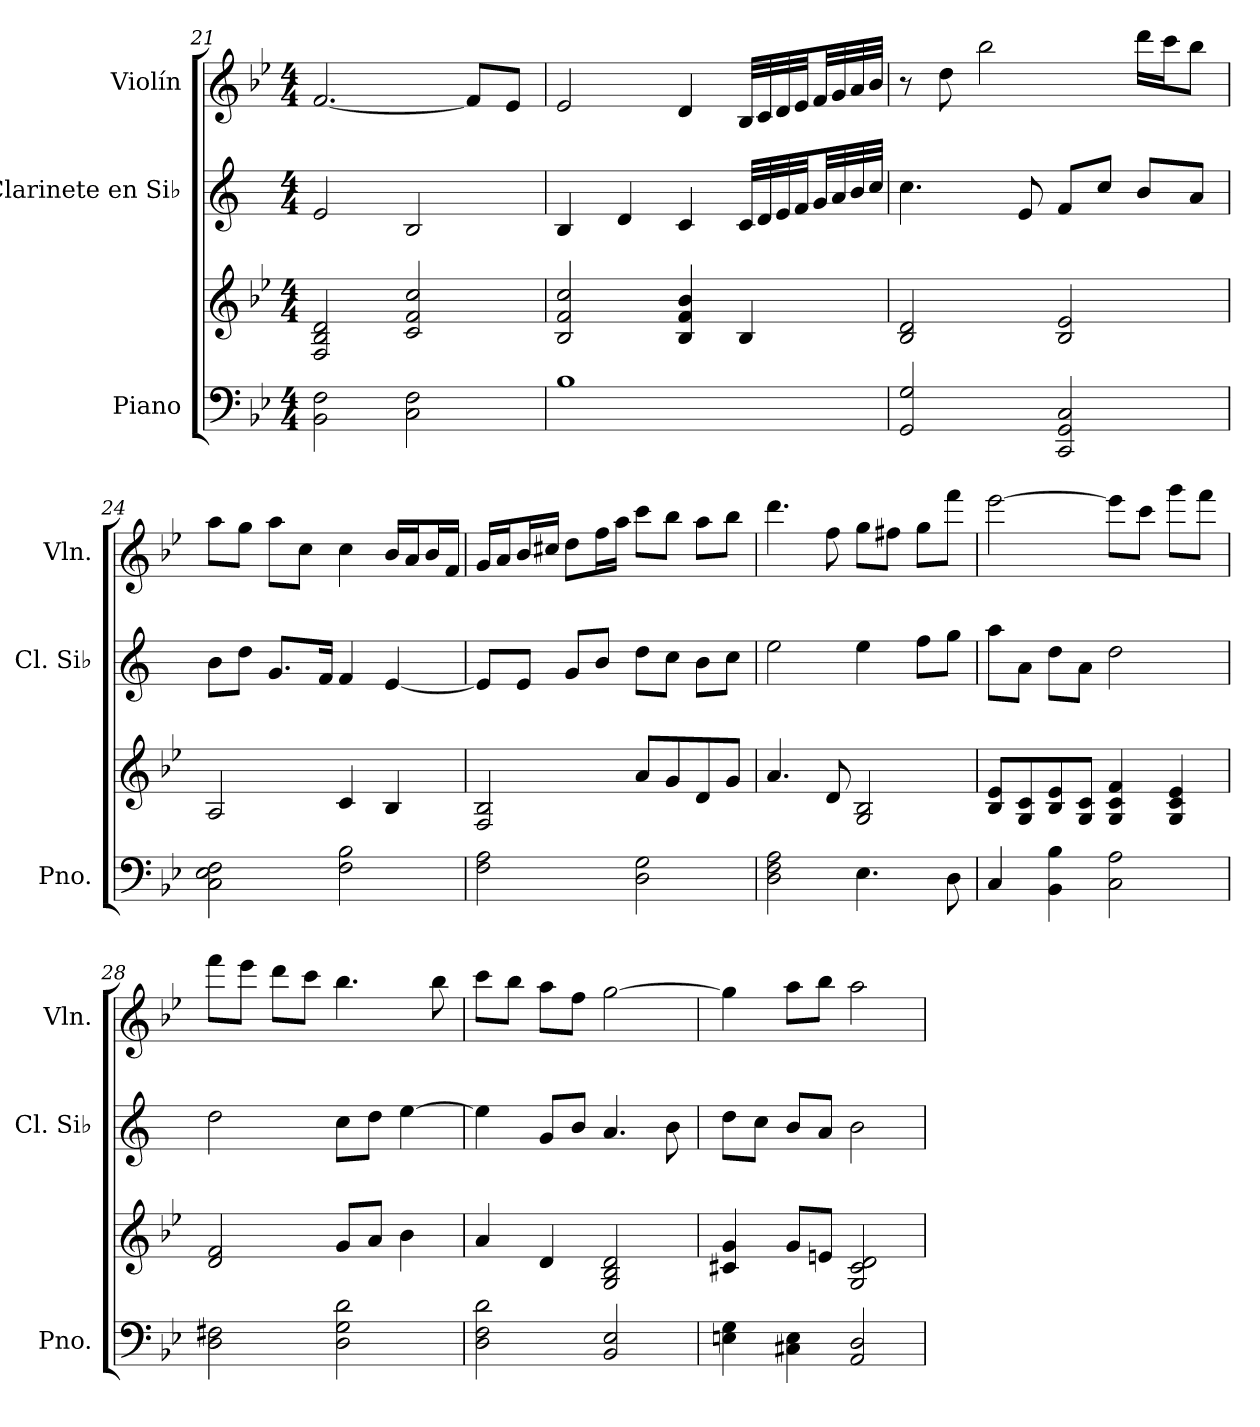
**kern	**kern	**kern	**kern
*part3	*part3	*part2	*part1
*staff4	*staff3	*staff2	*staff1
*I"Piano	*	*I"Clarinete en Si♭	*I"Violín
*I'Pno.	*	*I'Cl. Si♭	*I'Vln.
*clefF4	*clefG2	*clefG2	*clefG2
*	*	*ITrd1c2	*
*k[b-e-]	*k[b-e-]	*k[b-e-]	*k[b-e-]
*M4/4	*M4/4	*M4/4	*M4/4
=21	=21	=21	=21
2BB-\ 2F\	2F/ 2B-/ 2d/	2d/	[2.f/
2C\ 2F\	2c/ 2f/ 2cc/	2A/	.
.	.	.	8f/L]
.	.	.	8e-/J
=22	=22	=22	=22
1B-	2B-/ 2f/ 2cc/	4A/	2e-/
.	.	4c/	.
.	4B-/ 4f/ 4b-/	4B-/	4d/
.	4B-/	32B-/LLL	32B-/LLL
.	.	32c/	32c/
.	.	32d/	32d/
.	.	32e-/JJ	32e-/JJ
.	.	32f/LL	32f/LL
.	.	32g/	32g/
.	.	32a/	32a/
.	.	32b-/JJJ	32b-/JJJ
=23	=23	=23	=23
2GG/ 2G/	2B-/ 2d/	4.b-\	8r
.	.	.	8dd\
.	.	.	2bb-\
.	.	8d/	.
2CC/ 2GG/ 2C/	2B-/ 2e-/	8e-/L	.
.	.	8b-/J	.
.	.	8a/L	16ddd\LL
.	.	.	16ccc\J
.	.	8g/J	8bb-\J
!!LO:LB:g=z
=24	=24	=24	=24
2C\ 2E-\ 2F\	2A/	8a\L	8aa\L
.	.	8cc\J	8gg\J
.	.	8.f/L	8aa\L
.	.	.	8cc\J
.	.	16e-/Jk	.
2F\ 2B-\	4c/	4e-/	4cc\
.	4B-/	[4d/	16b-/LL
.	.	.	16a/J
.	.	.	16b-/L
.	.	.	16f/JJ
=25	=25	=25	=25
2F\ 2A\	2F/ 2B-/	8d/L]	16g/LL
.	.	.	16a/J
.	.	8d/J	16b-/L
.	.	.	16cc#X/JJ
.	.	8f/L	8dd\L
.	.	8a/J	16ff\L
.	.	.	16aa\JJ
2D\ 2G\	8a/L	8cc\L	8ccc\L
.	8g/	8b-\J	8bb-\J
.	8d/	8a\L	8aa\L
.	8g/J	8b-\J	8bb-\J
=26	=26	=26	=26
2D\ 2F\ 2A\	4.a/	2dd\	4.ddd\
.	8d/	.	8ff\
4.E-\	2G/ 2B-/	4dd\	8gg\L
.	.	.	8ff#X\J
.	.	8ee-\L	8gg\L
8D\	.	8ff\J	8fff\J
=27	=27	=27	=27
4C/	8B-/ 8e-/L	8gg\L	[2eee-\
.	8G/ 8c/	8g\J	.
4BB-\ 4B-\	8B-/ 8e-/	8cc\L	.
.	8G/ 8c/J	8g\J	.
2C\ 2A\	4G/ 4c/ 4f/	2cc\	8eee-\L]
.	.	.	8ccc\J
.	4G/ 4c/ 4e-/	.	8ggg\L
.	.	.	8fff\J
=28	=28	=28	=28
2D\ 2F#X\	2d/ 2f/	2cc\	8fff\L
.	.	.	8eee-\J
.	.	.	8ddd\L
.	.	.	8ccc\J
2D\ 2G\ 2d\	8g/L	8b-\L	4.bb-\
.	8a/J	8cc\J	.
.	4b-\	[4dd\	.
.	.	.	8bb-\
=29	=29	=29	=29
2D\ 2F\ 2d\	4a/	4dd\]	8ccc\L
.	.	.	8bb-\J
.	4d/	8f/L	8aa\L
.	.	8a/J	8ff\J
2BB-/ 2E-/	2G/ 2B-/ 2d/	4.g/	[2gg\
.	.	8a\	.
=30	=30	=30	=30
4En\ 4G\	4c#X/ 4g/	8cc\L	4gg\]
.	.	8b-\J	.
4C#X\ 4E\	8g/L	8a/L	8aa\L
.	8en/J	8g/J	8bb-\J
2AA/ 2D/	2G/ 2c#/ 2d/	2a\	2aa\
=	=	=	=
*-	*-	*-	*-
